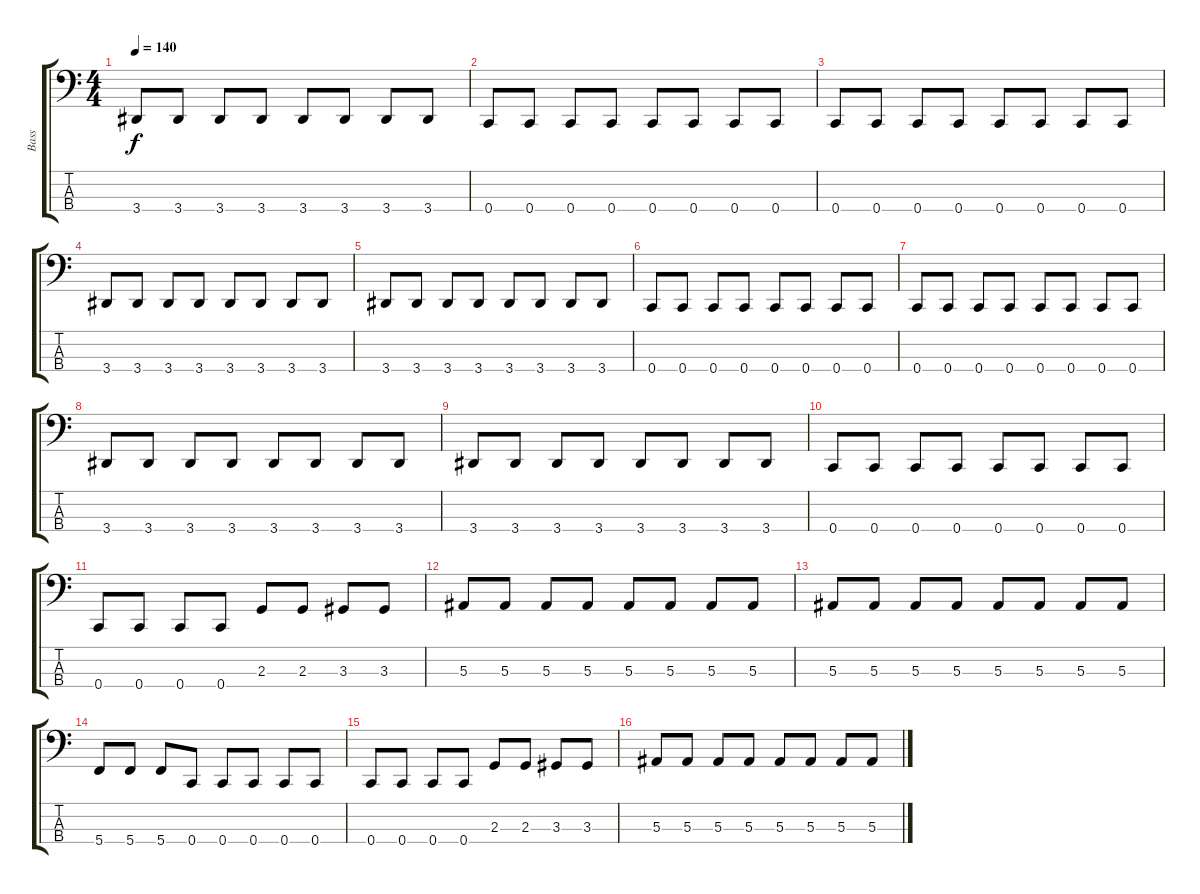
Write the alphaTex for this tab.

\track ("Bass" "Bass") {instrument electricbasspick}
\staff {score tabs}
\tuning (Eb2 Bb1 F1 C1) {hide}
\ts (4 4)
\tempo 140
\clef f4
\ks c
3.4.8{dy f} 3.4.8 3.4.8 3.4.8 3.4.8 3.4.8 3.4.8 3.4.8 |
0.4.8 0.4.8 0.4.8 0.4.8 0.4.8 0.4.8 0.4.8 0.4.8 |
0.4.8 0.4.8 0.4.8 0.4.8 0.4.8 0.4.8 0.4.8 0.4.8 |
3.4.8 3.4.8 3.4.8 3.4.8 3.4.8 3.4.8 3.4.8 3.4.8 |
3.4.8 3.4.8 3.4.8 3.4.8 3.4.8 3.4.8 3.4.8 3.4.8 |
0.4.8 0.4.8 0.4.8 0.4.8 0.4.8 0.4.8 0.4.8 0.4.8 |
0.4.8 0.4.8 0.4.8 0.4.8 0.4.8 0.4.8 0.4.8 0.4.8 |
3.4.8 3.4.8 3.4.8 3.4.8 3.4.8 3.4.8 3.4.8 3.4.8 |
3.4.8 3.4.8 3.4.8 3.4.8 3.4.8 3.4.8 3.4.8 3.4.8 |
0.4.8 0.4.8 0.4.8 0.4.8 0.4.8 0.4.8 0.4.8 0.4.8 |
0.4.8 0.4.8 0.4.8 0.4.8 2.3.8 2.3.8 3.3.8 3.3.8 |
5.3.8 5.3.8 5.3.8 5.3.8 5.3.8 5.3.8 5.3.8 5.3.8 |
5.3.8 5.3.8 5.3.8 5.3.8 5.3.8 5.3.8 5.3.8 5.3.8 |
5.4.8 5.4.8 5.4.8 0.4.8 0.4.8 0.4.8 0.4.8 0.4.8 |
0.4.8 0.4.8 0.4.8 0.4.8 2.3.8 2.3.8 3.3.8 3.3.8 |
5.3.8 5.3.8 5.3.8 5.3.8 5.3.8 5.3.8 5.3.8 5.3.8
